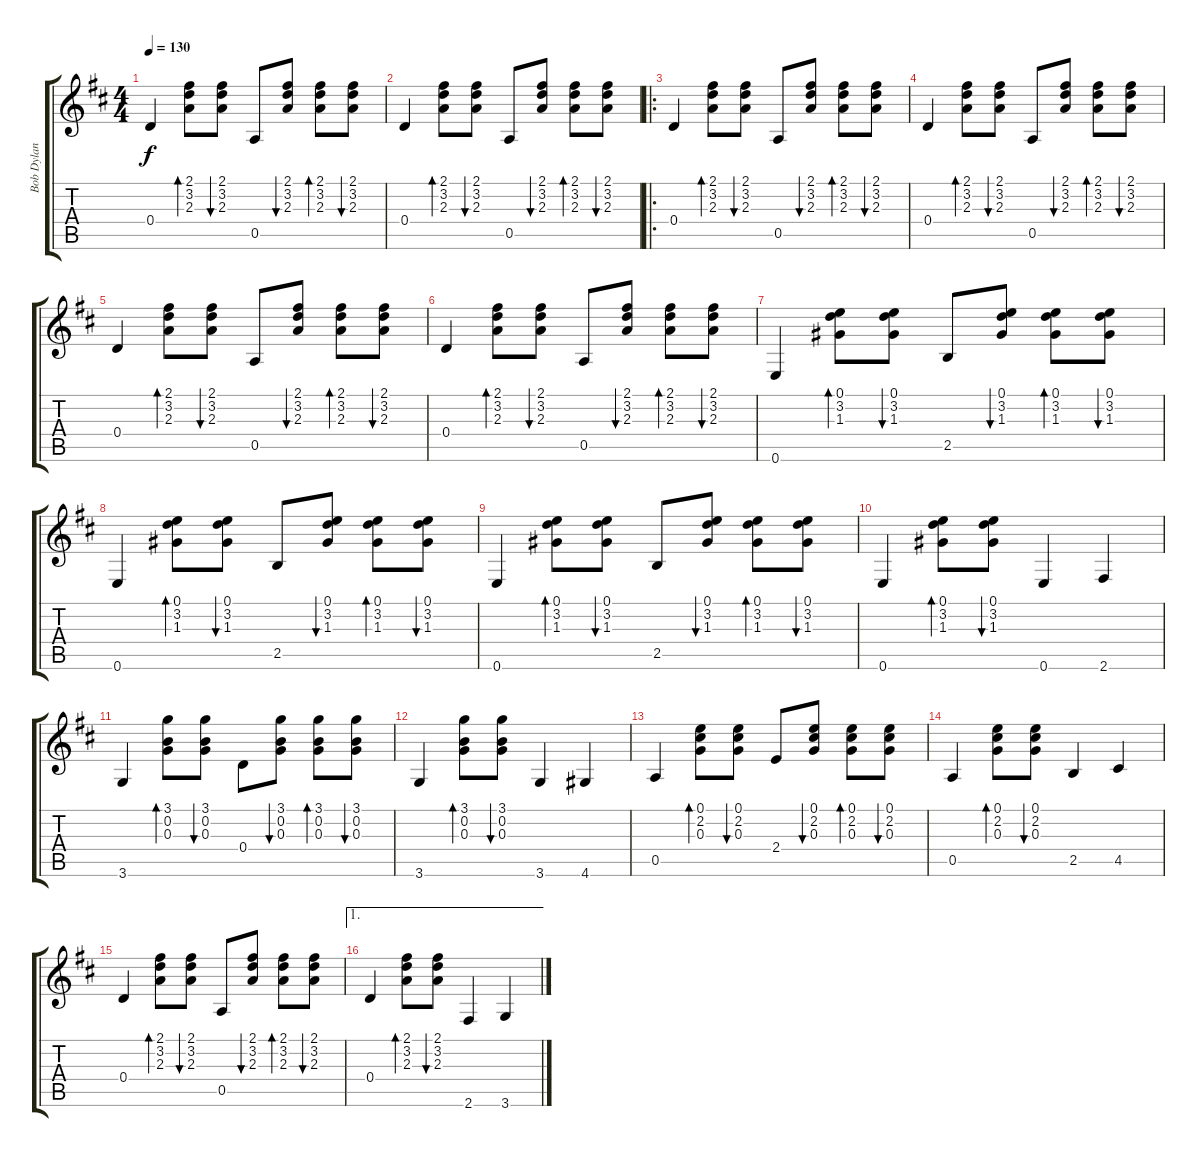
\track ("Bob Dylan Guitar " "Bob Dylan ") {instrument acousticguitarnylon}
\staff {score tabs}
\tuning (E4 B3 G3 D3 A2 E2) {hide}
\ts (4 4)
\tempo 130
\clef g2
\ks d
0.4.4{dy f instrument acousticguitarnylon} (2.1 3.2 2.3).8{bd 60} (2.1 3.2 2.3).8{bu 60} 0.5.8 (2.1 3.2 2.3).8{bu 60} (2.1 3.2 2.3).8{bd 60} (2.1 3.2 2.3).8{bu 60} |
0.4.4 (2.1 3.2 2.3).8{bd 60} (2.1 3.2 2.3).8{bu 60} 0.5.8 (2.1 3.2 2.3).8{bu 60} (2.1 3.2 2.3).8{bd 60} (2.1 3.2 2.3).8{bu 60} |
\ro
0.4.4 (2.1 3.2 2.3).8{bd 60} (2.1 3.2 2.3).8{bu 60} 0.5.8 (2.1 3.2 2.3).8{bu 60} (2.1 3.2 2.3).8{bd 60} (2.1 3.2 2.3).8{bu 60} |
0.4.4 (2.1 3.2 2.3).8{bd 60} (2.1 3.2 2.3).8{bu 60} 0.5.8 (2.1 3.2 2.3).8{bu 60} (2.1 3.2 2.3).8{bd 60} (2.1 3.2 2.3).8{bu 60} |
0.4.4 (2.1 3.2 2.3).8{bd 60} (2.1 3.2 2.3).8{bu 60} 0.5.8 (2.1 3.2 2.3).8{bu 60} (2.1 3.2 2.3).8{bd 60} (2.1 3.2 2.3).8{bu 60} |
0.4.4 (2.1 3.2 2.3).8{bd 60} (2.1 3.2 2.3).8{bu 60} 0.5.8 (2.1 3.2 2.3).8{bu 60} (2.1 3.2 2.3).8{bd 60} (2.1 3.2 2.3).8{bu 60} |
0.6.4 (0.1 3.2 1.3).8{bd 60} (0.1 3.2 1.3).8{bu 60} 2.5.8 (0.1 3.2 1.3).8{bu 60} (0.1 3.2 1.3).8{bd 60} (0.1 3.2 1.3).8{bu 60} |
0.6.4 (0.1 3.2 1.3).8{bd 60} (0.1 3.2 1.3).8{bu 60} 2.5.8 (0.1 3.2 1.3).8{bu 60} (0.1 3.2 1.3).8{bd 60} (0.1 3.2 1.3).8{bu 60} |
0.6.4 (0.1 3.2 1.3).8{bd 60} (0.1 3.2 1.3).8{bu 60} 2.5.8 (0.1 3.2 1.3).8{bu 60} (0.1 3.2 1.3).8{bd 60} (0.1 3.2 1.3).8{bu 60} |
0.6.4 (0.1 3.2 1.3).8{bd 60} (0.1 3.2 1.3).8{bu 60} 0.6.4 2.6.4 |
3.6.4 (3.1 0.2 0.3).8{bd 60} (3.1 0.2 0.3).8{bu 60} 0.4.8 (3.1 0.2 0.3).8{bu 60} (3.1 0.2 0.3).8{bd 60} (3.1 0.2 0.3).8{bu 60} |
3.6.4 (3.1 0.2 0.3).8{bd 60} (3.1 0.2 0.3).8{bu 60} 3.6.4 4.6.4 |
0.5.4 (0.1 2.2 0.3).8{bd 60} (0.1 2.2 0.3).8{bu 60} 2.4.8 (0.1 2.2 0.3).8{bu 60} (0.1 2.2 0.3).8{bd 60} (0.1 2.2 0.3).8{bu 60} |
0.5.4 (0.1 2.2 0.3).8{bd 60} (0.1 2.2 0.3).8{bu 60} 2.5.4 4.5.4 |
0.4.4 (2.1 3.2 2.3).8{bd 60} (2.1 3.2 2.3).8{bu 60} 0.5.8 (2.1 3.2 2.3).8{bu 60} (2.1 3.2 2.3).8{bd 60} (2.1 3.2 2.3).8{bu 60} |
\ae 1
0.4.4 (2.1 3.2 2.3).8{bd 60} (2.1 3.2 2.3).8{bu 60} 2.6.4 3.6.4
